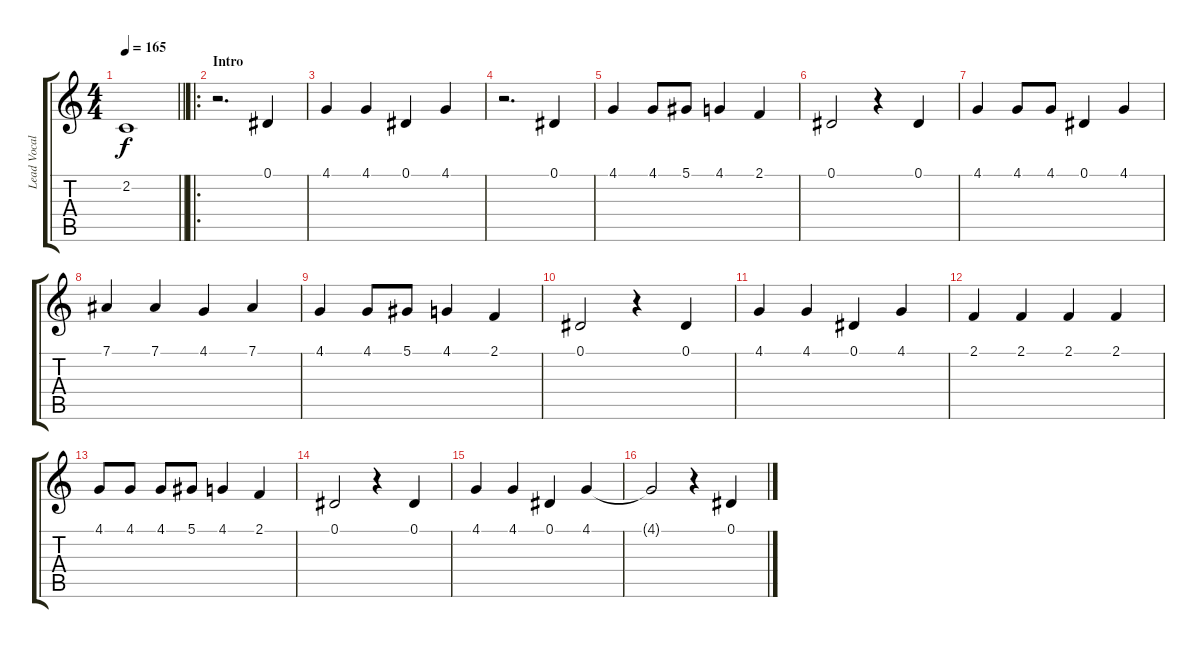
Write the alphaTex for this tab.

\track ("Lead Vocals" "Lead Vocal") {instrument lead6voice}
\staff {score tabs}
\tuning (Eb4 Bb3 Gb3 Db3 Ab2 Eb2) {hide}
\ts (4 4)
\tempo 165
\clef g2
\barLineRight lightlight
\ks c
2.2.1{dy f} |
\ro
\section ("" "Intro")
r.2{d} 0.1.4 |
4.1.4 4.1.4 0.1.4 4.1.4 |
r.2{d} 0.1.4 |
4.1.4 4.1.8 5.1.8 4.1.4 2.1.4 |
0.1.2 r.4 0.1.4 |
4.1.4 4.1.8 4.1.8 0.1.4 4.1.4 |
7.1.4 7.1.4 4.1.4 7.1.4 |
4.1.4 4.1.8 5.1.8 4.1.4 2.1.4 |
0.1.2 r.4 0.1.4 |
4.1.4 4.1.4 0.1.4 4.1.4 |
2.1.4 2.1.4 2.1.4 2.1.4 |
4.1.8 4.1.8 4.1.8 5.1.8 4.1.4 2.1.4 |
0.1.2 r.4 0.1.4 |
4.1.4 4.1.4 0.1.4 4.1.4 |
4.1{t}.2 r.4 0.1.4
